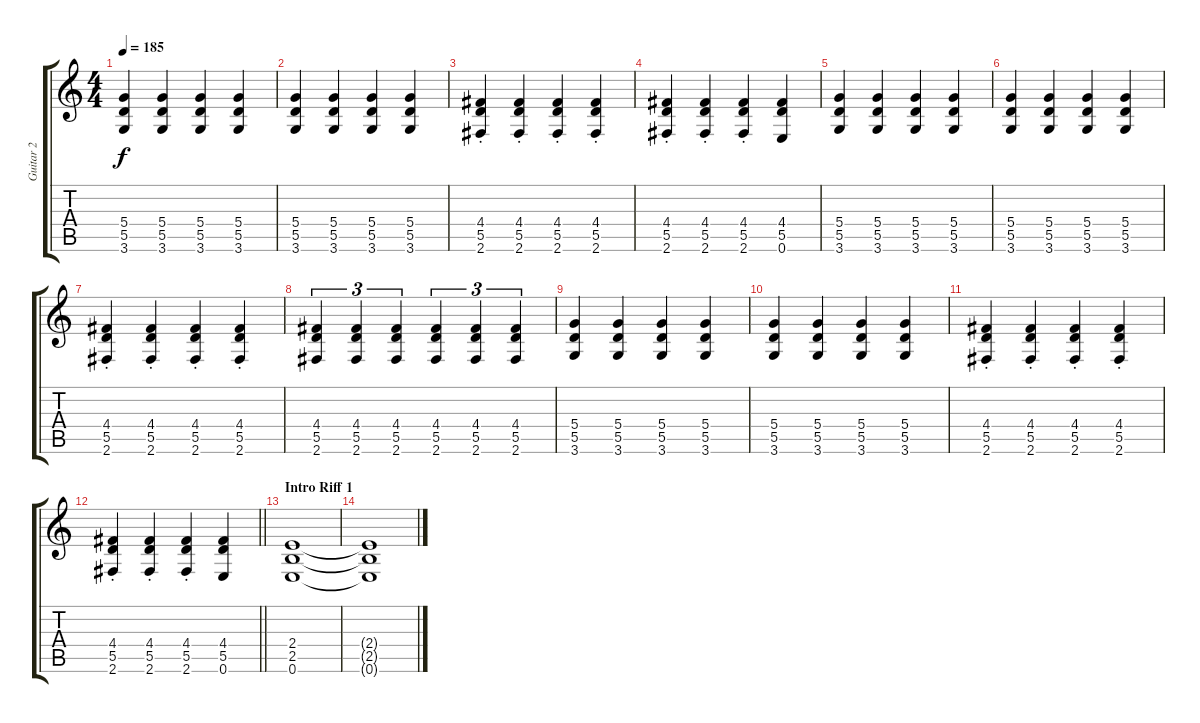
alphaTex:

\track ("Guitar 2" "Guitar 2") {instrument overdrivenguitar}
\staff {score tabs}
\tuning (E4 B3 G3 D3 A2 E2) {hide}
\ts (4 4)
\tempo 185
\clef g2
\ks c
(5.4 5.5 3.6).4{dy f} (5.4 5.5 3.6).4 (5.4 5.5 3.6).4 (5.4 5.5 3.6).4 |
(5.4 5.5 3.6).4 (5.4 5.5 3.6).4 (5.4 5.5 3.6).4 (5.4 5.5 3.6).4 |
(4.4{st} 5.5{st} 2.6{st}).4 (4.4{st} 5.5{st} 2.6{st}).4 (4.4{st} 5.5{st} 2.6{st}).4 (4.4{st} 5.5{st} 2.6{st}).4 |
(4.4{st} 5.5{st} 2.6{st}).4 (4.4{st} 5.5{st} 2.6{st}).4 (4.4{st} 5.5{st} 2.6{st}).4 (4.4 5.5 0.6).4 |
(5.4 5.5 3.6).4 (5.4 5.5 3.6).4 (5.4 5.5 3.6).4 (5.4 5.5 3.6).4 |
(5.4 5.5 3.6).4 (5.4 5.5 3.6).4 (5.4 5.5 3.6).4 (5.4 5.5 3.6).4 |
(4.4{st} 5.5{st} 2.6{st}).4 (4.4{st} 5.5{st} 2.6{st}).4 (4.4{st} 5.5{st} 2.6{st}).4 (4.4{st} 5.5{st} 2.6{st}).4 |
(4.4 5.5 2.6).4{tu (3 2)} (4.4 5.5 2.6).4{tu (3 2)} (4.4 5.5 2.6).4{tu (3 2)} (4.4 5.5 2.6).4{tu (3 2)} (4.4 5.5 2.6).4{tu (3 2)} (4.4 5.5 2.6).4{tu (3 2)} |
(5.4 5.5 3.6).4 (5.4 5.5 3.6).4 (5.4 5.5 3.6).4 (5.4 5.5 3.6).4 |
(5.4 5.5 3.6).4 (5.4 5.5 3.6).4 (5.4 5.5 3.6).4 (5.4 5.5 3.6).4 |
(4.4{st} 5.5{st} 2.6{st}).4 (4.4{st} 5.5{st} 2.6{st}).4 (4.4{st} 5.5{st} 2.6{st}).4 (4.4{st} 5.5{st} 2.6{st}).4 |
\barLineRight lightlight
(4.4{st} 5.5{st} 2.6{st}).4 (4.4{st} 5.5{st} 2.6{st}).4 (4.4{st} 5.5{st} 2.6{st}).4 (4.4 5.5 0.6).4 |
\section ("" "Intro Riff 1")
(2.4 2.5 0.6).1{volume 8} |
(2.4{t} 2.5{t} 0.6{t}).1
